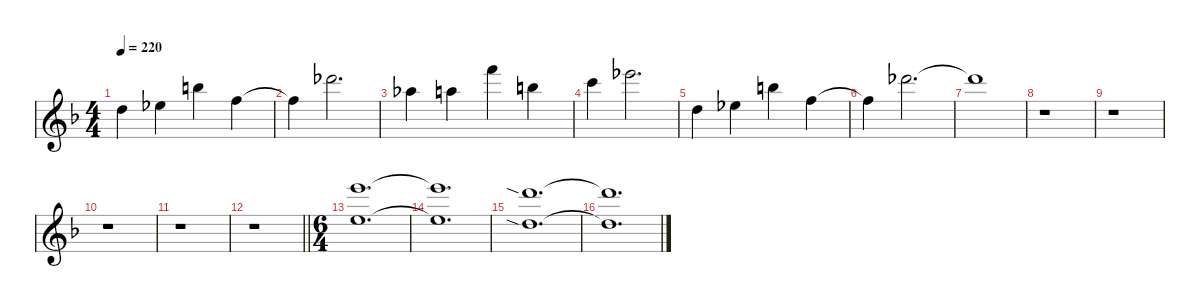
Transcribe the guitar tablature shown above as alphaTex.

\hideDynamics
\bracketExtendMode nobrackets
\singleTrackTrackNamePolicy hidden
\multiTrackTrackNamePolicy hidden
\firstSystemTrackNameMode fullname
\firstSystemTrackNameOrientation horizontal
\otherSystemsTrackNameOrientation horizontal
\track ("Keyboards" "S-Gt") {defaultSystemsLayout 8 instrument stringensemble1}
\staff {score}
\tuning (E4 B3 G3 D3 A2 D2)
\displaytranspose 12
\ts (4 4)
\tempo 220
\clef g2
\ks dminor
12.4{acc forcenatural}.4{dy f beam Down} 13.4{acc b}.4{beam Down} 16.3{acc forcenatural}.4{beam Down} 15.4{acc forcenatural}.4{beam Down} |
15.4{t acc forcenatural}.4{beam Down} 18.3{acc b}.2{d beam Down} |
18.4{acc b}.4{beam Down} 19.4{acc forcenatural}.4{beam Down} 22.3{acc forcenatural}.4{beam Down} 16.3{acc forcenatural}.4{beam Down} |
17.3{acc forcenatural}.4{beam Down} 20.3{acc b}.2{d beam Down} |
12.4{acc forcenatural}.4{beam Down} 13.4{acc b}.4{beam Down} 16.3{acc forcenatural}.4{beam Down} 15.4{acc forcenatural}.4{beam Down} |
15.4{t acc forcenatural}.4{beam Down} 18.3{acc b}.2{d beam Down} |
18.3{t acc b}.1{beam Down} |
r.1{beam Down} |
r.1{beam Down} |
r.1{beam Down} |
r.1{beam Down} |
\barLineRight lightlight
r.1{beam Down} |
\ts (6 4)
(17.2{acc forcenatural} 14.4{acc forcenatural}).1{d instrument stringensemble1 beam Down} |
(17.2{t acc forcenatural} 14.4{t acc forcenatural}).1{d beam Down} |
(15.2{sia acc forcenatural} 12.4{sia acc forcenatural}).1{d beam Down} |
(15.2{t acc forcenatural} 12.4{t acc forcenatural}).1{d beam Down}
